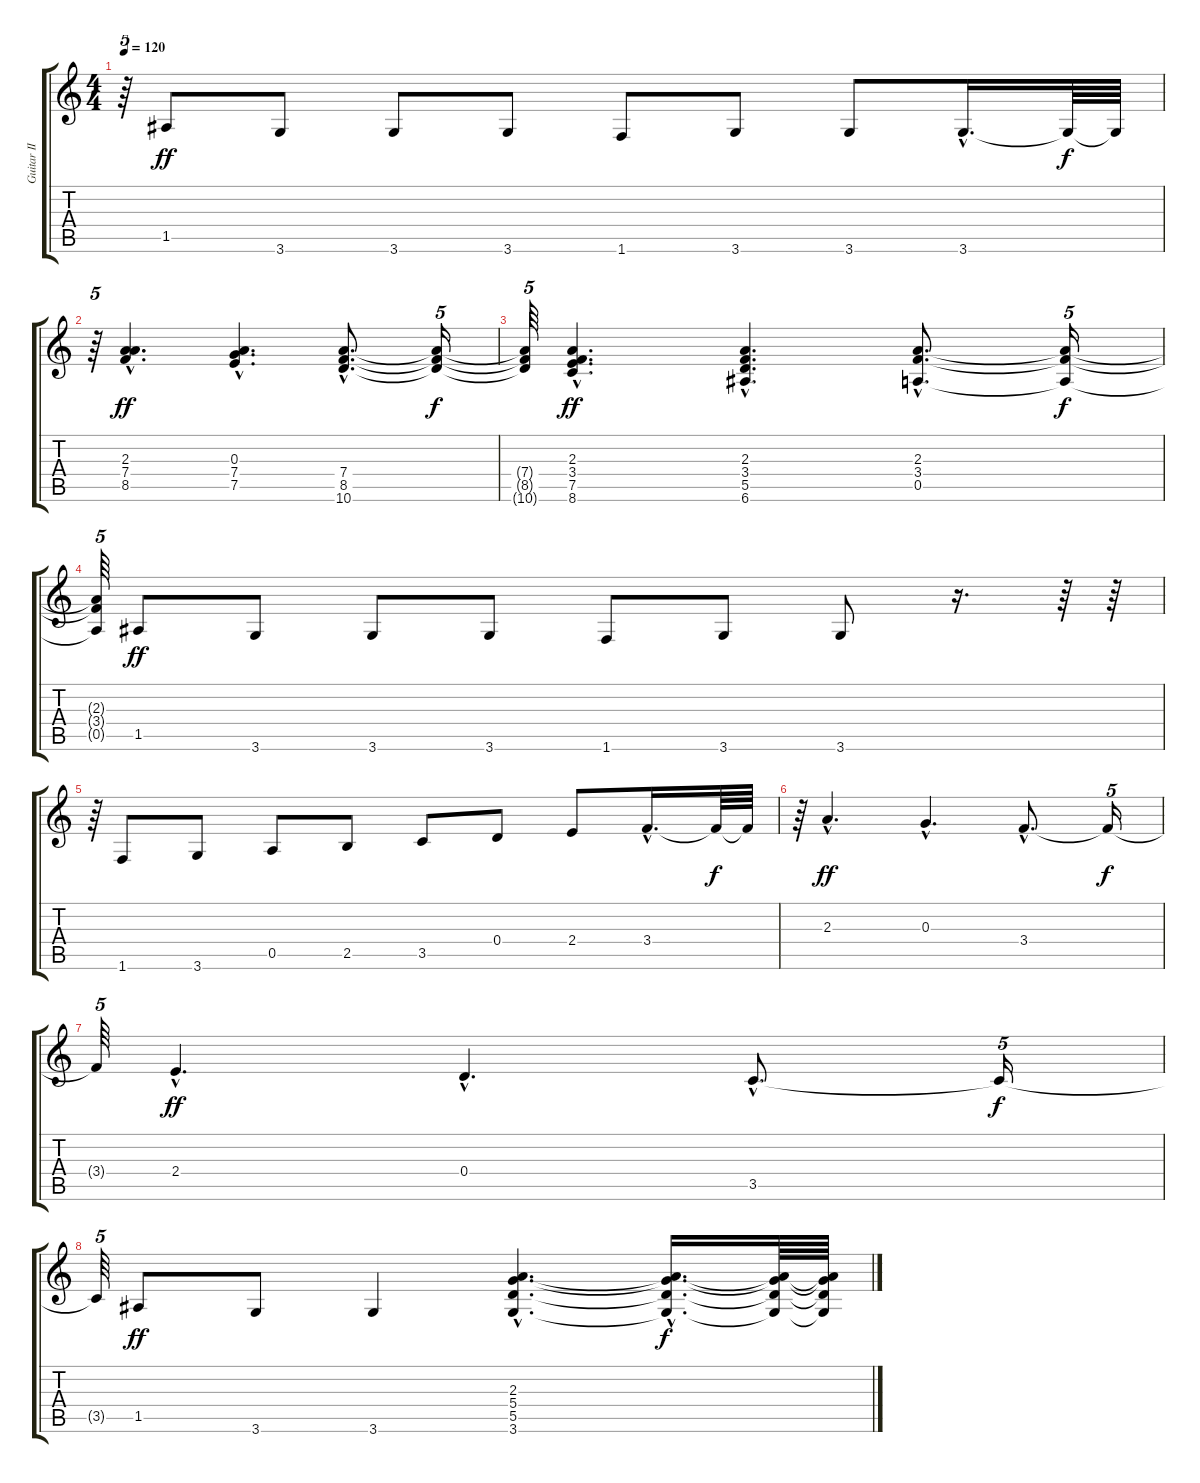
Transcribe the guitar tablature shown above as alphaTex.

\track ("Guitar II" "Guitar II") {instrument electricguitarjazz}
\staff {score tabs}
\tuning (E4 B3 G3 D3 A2 E2) {hide}
\ts (4 4)
\tempo 120
\clef g2
\ks c
r.64{tu (5 4) dy f} 1.5.8{dy ff} 3.6.8 3.6.8 3.6.8 1.6.8 3.6.8 3.6.8 3.6{hac}.16{d} 3.6{t}.64{dy f} 3.6{t}.64 |
r.64{tu (5 4)} (2.3{hac} 7.4{hac} 8.5{hac}).4{d dy ff} (0.3{hac} 7.4{hac} 7.5{hac}).4{d} (7.4{hac} 8.5{hac} 10.6{hac}).8{d} (7.4{t} 8.5{t} 10.6{t}).16{tu (5 4) dy f} |
(7.4{t} 8.5{t} 10.6{t}).64{tu (5 4)} (2.3{hac} 3.4{hac} 7.5{hac} 8.6{hac}).4{d dy ff} (2.3{hac} 3.4{hac} 5.5{hac} 6.6{hac}).4{d} (2.3{hac} 3.4{hac} 0.5{hac}).8{d} (2.3{t} 3.4{t} 0.5{t}).16{tu (5 4) dy f} |
(2.3{t} 3.4{t} 0.5{t}).64{tu (5 4)} 1.5.8{dy ff} 3.6.8 3.6.8 3.6.8 1.6.8 3.6.8 3.6.8 r.16{d} r.64 r.64 |
r.64{tu (5 4)} 1.6.8 3.6.8 0.5.8 2.5.8 3.5.8 0.4.8 2.4.8 3.4{hac}.16{d} 3.4{t}.64{dy f} 3.4{t}.64 |
r.64{tu (5 4)} 2.3{hac}.4{d dy ff} 0.3{hac}.4{d} 3.4{hac}.8{d} 3.4{t}.16{tu (5 4) dy f} |
3.4{t}.64{tu (5 4)} 2.4{hac}.4{d dy ff} 0.4{hac}.4{d} 3.5{hac}.8{d} 3.5{t}.16{tu (5 4) dy f} |
3.5{t}.64{tu (5 4)} 1.5.8{dy ff} 3.6.8 3.6.4 (2.3{hac} 5.4{hac} 5.5{hac} 3.6{hac}).4{d} (2.3{hac t} 5.4{hac t} 5.5{hac t} 3.6{hac t}).16{d dy f} (2.3{t} 5.4{t} 5.5{t} 3.6{t}).64 (2.3{t} 5.4{t} 5.5{t} 3.6{t}).64
